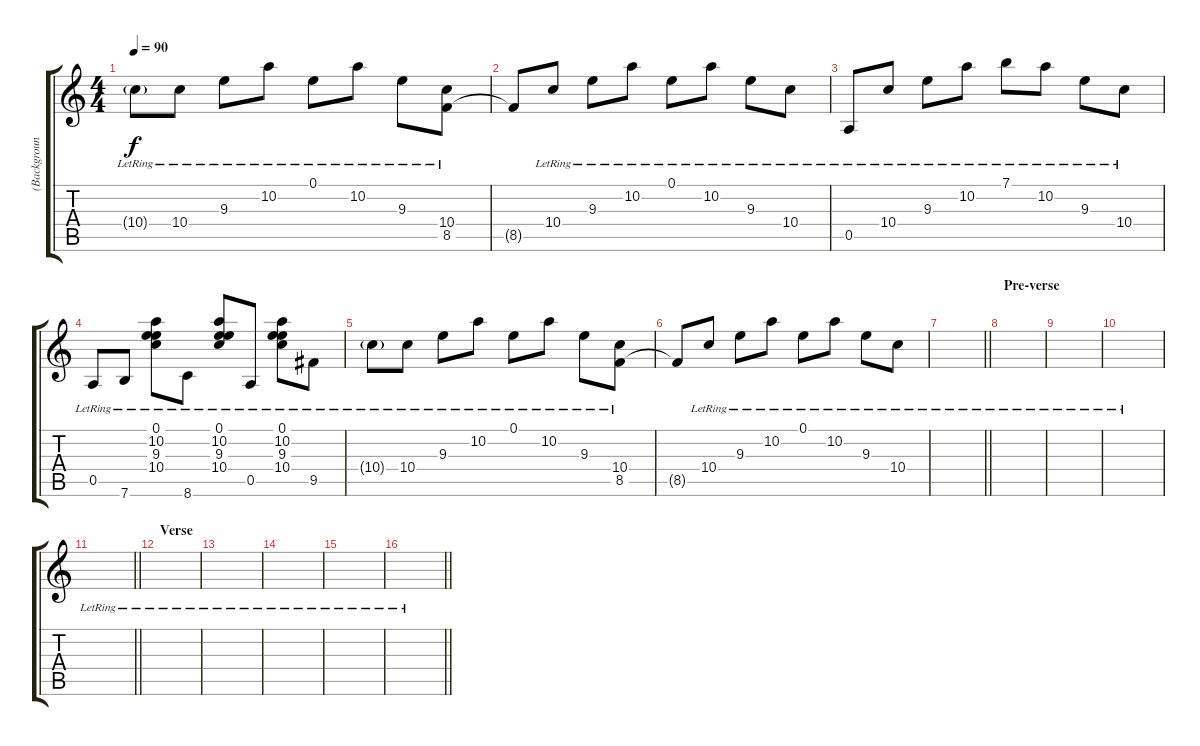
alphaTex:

\track ("(Background guitar parts)" "(Backgroun") {instrument electricguitarclean}
\staff {score tabs}
\tuning (E4 B3 G3 D3 A2 E2) {hide}
\ts (4 4)
\tempo 90
\clef g2
\ks c
10.4{g lr}.8{dy f} 10.4{lr}.8 9.3{lr}.8 10.2{lr}.8 0.1{lr}.8 10.2{lr}.8 9.3{lr}.8 (10.4{lr} 8.5{lr}).8 |
8.5{t}.8 10.4{lr}.8 9.3{lr}.8 10.2{lr}.8 0.1{lr}.8 10.2{lr}.8 9.3{lr}.8 10.4{lr}.8 |
0.5{lr}.8 10.4{lr}.8 9.3{lr}.8 10.2{lr}.8 7.1{lr}.8 10.2{lr}.8 9.3{lr}.8 10.4{lr}.8 |
0.5{lr}.8 7.6{lr}.8 (0.1{lr} 10.2{lr} 9.3{lr} 10.4).8 8.6{lr}.8 (0.1{lr} 10.2{lr} 9.3{lr} 10.4).8 0.5{lr}.8 (0.1{lr} 10.2{lr} 9.3{lr} 10.4).8 9.5{lr}.8 |
10.4{g lr}.8 10.4{lr}.8 9.3{lr}.8 10.2{lr}.8 0.1{lr}.8 10.2{lr}.8 9.3{lr}.8 (10.4{lr} 8.5{lr}).8 |
8.5{t}.8 10.4{lr}.8 9.3{lr}.8 10.2{lr}.8 0.1{lr}.8 10.2{lr}.8 9.3{lr}.8 10.4{lr}.8 |
\barLineRight lightlight
|
\section ("" "Pre-verse")
|
|
|
\barLineRight lightlight
|
\section ("" "Verse")
|
|
|
|
\barLineRight lightlight
